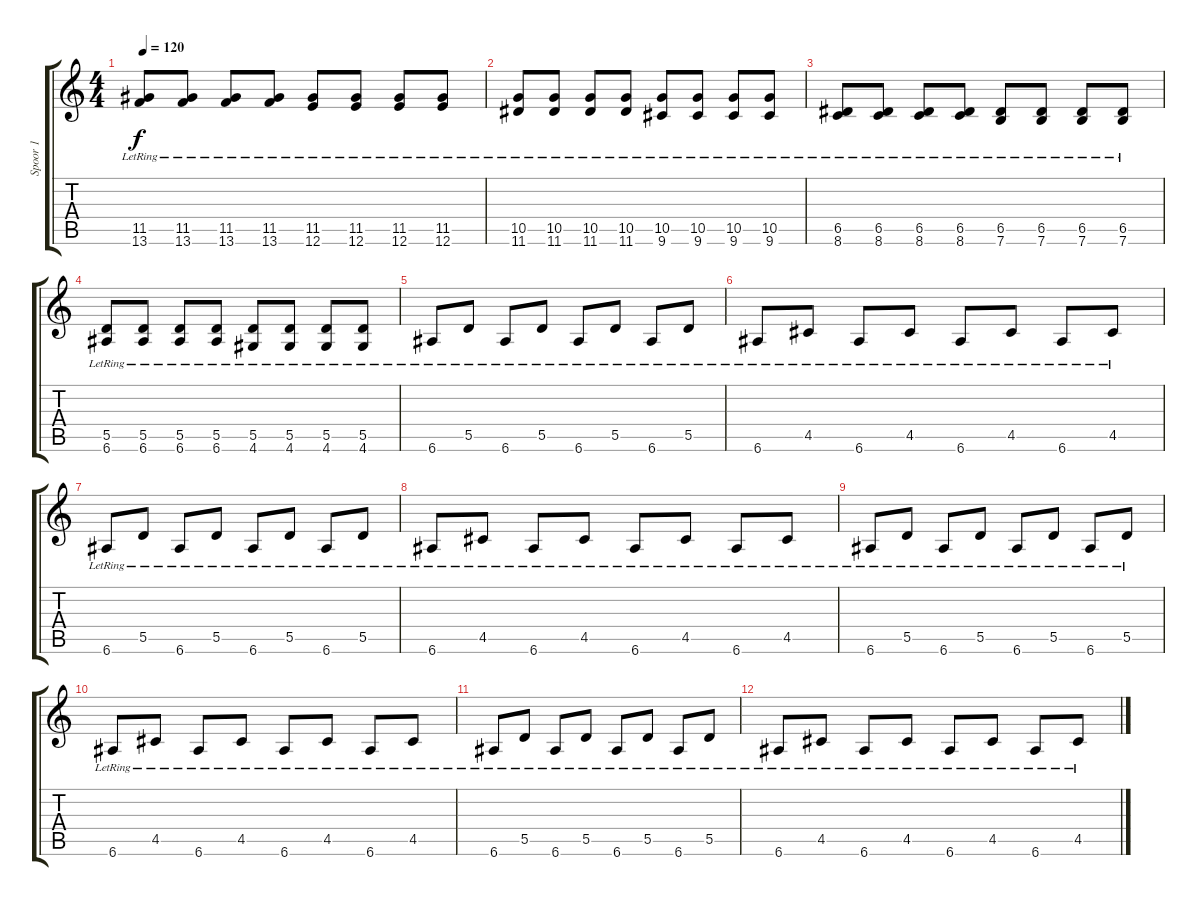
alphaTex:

\track ("Spoor 1" "Spoor 1") {instrument acousticguitarsteel}
\staff {score tabs}
\tuning (E4 B3 G3 D3 A2 E2) {hide}
\ts (4 4)
\tempo 120
\clef g2
\ks c
(11.5{lr} 13.6{lr}).8{dy f} (11.5{lr} 13.6{lr}).8 (11.5{lr} 13.6{lr}).8 (11.5{lr} 13.6{lr}).8 (11.5{lr} 12.6{lr}).8 (11.5{lr} 12.6{lr}).8 (11.5{lr} 12.6{lr}).8 (11.5{lr} 12.6{lr}).8 |
(10.5{lr} 11.6{lr}).8 (10.5{lr} 11.6{lr}).8 (10.5{lr} 11.6{lr}).8 (10.5{lr} 11.6{lr}).8 (10.5{lr} 9.6{lr}).8 (10.5{lr} 9.6{lr}).8 (10.5{lr} 9.6{lr}).8 (10.5{lr} 9.6{lr}).8 |
(6.5{lr} 8.6{lr}).8 (6.5{lr} 8.6{lr}).8 (6.5{lr} 8.6{lr}).8 (6.5{lr} 8.6{lr}).8 (6.5{lr} 7.6{lr}).8 (6.5{lr} 7.6{lr}).8 (6.5{lr} 7.6{lr}).8 (6.5{lr} 7.6{lr}).8 |
(5.5{lr} 6.6{lr}).8 (5.5{lr} 6.6{lr}).8 (5.5{lr} 6.6{lr}).8 (5.5{lr} 6.6{lr}).8 (5.5{lr} 4.6{lr}).8 (5.5{lr} 4.6{lr}).8 (5.5{lr} 4.6{lr}).8 (5.5{lr} 4.6{lr}).8 |
6.6{lr}.8 5.5{lr}.8 6.6{lr}.8 5.5{lr}.8 6.6{lr}.8 5.5{lr}.8 6.6{lr}.8 5.5{lr}.8 |
6.6{lr}.8 4.5{lr}.8 6.6{lr}.8 4.5{lr}.8 6.6{lr}.8 4.5{lr}.8 6.6{lr}.8 4.5{lr}.8 |
6.6{lr}.8 5.5{lr}.8 6.6{lr}.8 5.5{lr}.8 6.6{lr}.8 5.5{lr}.8 6.6{lr}.8 5.5{lr}.8 |
6.6{lr}.8 4.5{lr}.8 6.6{lr}.8 4.5{lr}.8 6.6{lr}.8 4.5{lr}.8 6.6{lr}.8 4.5{lr}.8 |
6.6{lr}.8 5.5{lr}.8 6.6{lr}.8 5.5{lr}.8 6.6{lr}.8 5.5{lr}.8 6.6{lr}.8 5.5{lr}.8 |
6.6{lr}.8 4.5{lr}.8 6.6{lr}.8 4.5{lr}.8 6.6{lr}.8 4.5{lr}.8 6.6{lr}.8 4.5{lr}.8 |
6.6{lr}.8 5.5{lr}.8 6.6{lr}.8 5.5{lr}.8 6.6{lr}.8 5.5{lr}.8 6.6{lr}.8 5.5{lr}.8 |
6.6{lr}.8 4.5{lr}.8 6.6{lr}.8 4.5{lr}.8 6.6{lr}.8 4.5{lr}.8 6.6{lr}.8 4.5{lr}.8
